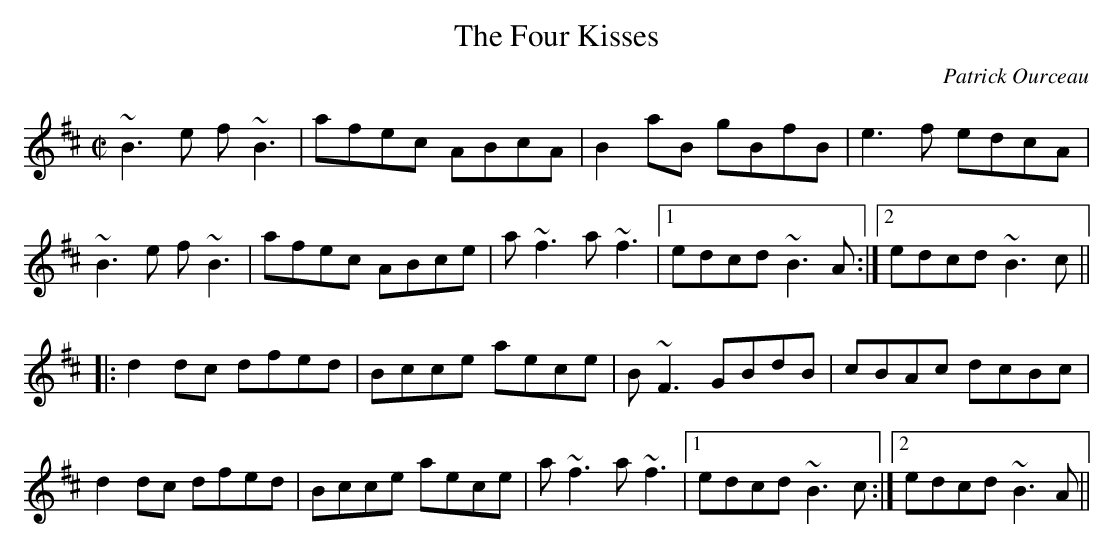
X:1
T:Four Kisses, The
M:C|
L:1/8
C:Patrick Ourceau
K:BMin
~B3e f~B3|afec ABcA|B2aB gBfB|e3f edcA|
!~B3e f~B3|afec ABce|a~f3 a~f3|1edcd ~B3A:|2edcd ~B3c||
!|:d2dc dfed|Bcce aece|B~F3 GBdB|cBAc dcBc|
!d2dc dfed|Bcce aece|a~f3 a~f3|1edcd ~B3c:|2edcd ~B3A||
